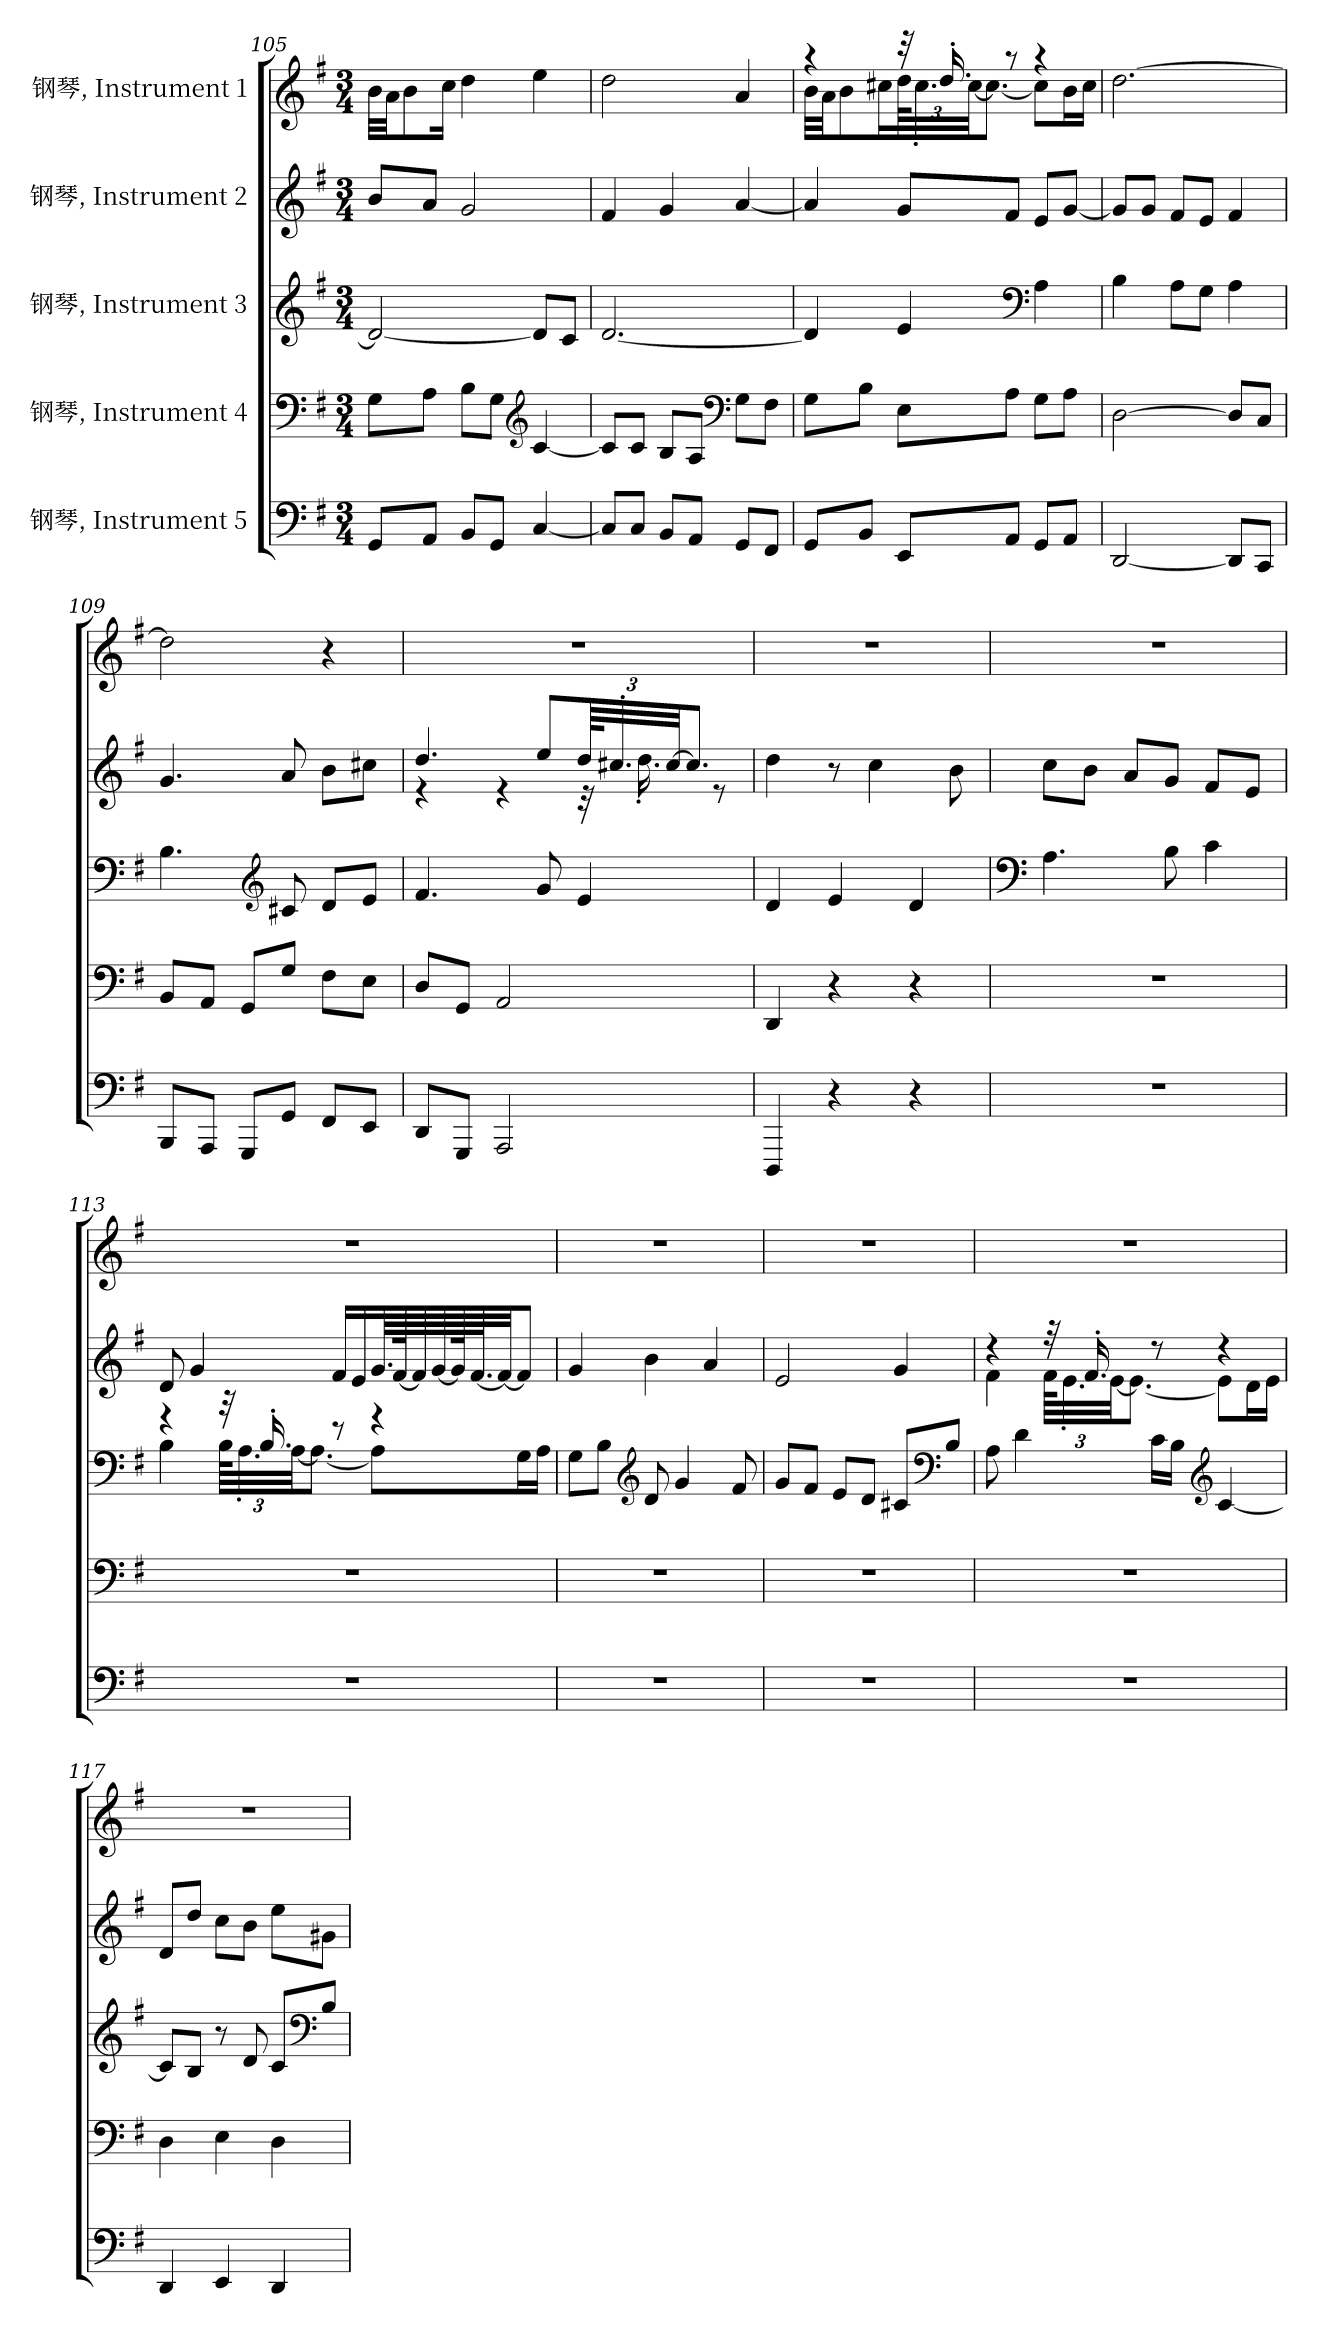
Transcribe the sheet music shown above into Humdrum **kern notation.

**kern	**kern	**kern	**kern	**kern
*part5	*part4	*part3	*part2	*part1
*staff5	*staff4	*staff3	*staff2	*staff1
*I"钢琴, Instrument 5	*I"钢琴, Instrument 4	*I"钢琴, Instrument 3	*I"钢琴, Instrument 2	*I"钢琴, Instrument 1
*clefF4	*clefF4	*clefG2	*clefG2	*clefG2
*k[f#]	*k[f#]	*k[f#]	*k[f#]	*k[f#]
*M3/4	*M3/4	*M3/4	*M3/4	*M3/4
=105	=105	=105	=105	=105
8GG/L	8G\L	2d/_	8b/L	32b\LLL
.	.	.	.	32a\JJ
.	.	.	.	8b\
8AA/J	8A\J	.	8a/J	.
.	.	.	.	16cc\Jk
8BB/L	8B\L	.	2g/	4dd\
8GG/J	8G\J	.	.	.
*	*clefG2	*	*	*
[4C/	[4c/	8d/L]	.	4ee\
.	.	8c/J	.	.
=106	=106	=106	=106	=106
8C/L]	8c/L]	[2.d/	4f#/	2dd\
8C/J	8c/J	.	.	.
8BB/L	8B/L	.	4g/	.
8AA/J	8A/J	.	.	.
*	*clefF4	*	*	*
8GG/L	8G\L	.	[4a/	4a/
8FF#/J	8F#\J	.	.	.
!!LO:LB:g=z
=107	=107	=107	=107	=107
*	*	*	*	*^
8GG/L	8G\L	4d/]	4a/]	4r	32b\LLL
.	.	.	.	.	32a\JJ
.	.	.	.	.	8b\
8BB/J	8B\J	.	.	.	.
.	.	.	.	.	16cc#X\L
*	*	*	*	*	*Xbrackettup
8EE/L	8E\L	4e/	8g/L	32r	96dd\KL
.	.	.	.	.	48.cc#'\
.	.	.	.	16.dd'/	.
.	.	.	.	.	[48cc#\JJ
.	.	.	.	.	8.cc#\J_
8AA/J	8A\J	.	8f#/J	8r	.
*	*	*clefF4	*	*	*
8GG/L	8G\L	4A\	8e/L	4r	8cc#\L]
8AA/J	8A\J	.	[8g/J	.	16b\L
.	.	.	.	.	16cc#\JJ
*	*	*	*	*v	*v
=108	=108	=108	=108	=108
[2DD/	[2D\	4B\	8g/L]	[2.dd\
.	.	.	8g/J	.
.	.	8A\L	8f#/L	.
.	.	8G\J	8e/J	.
8DD/L]	8D/L]	4A\	4f#/	.
8CC/J	8C/J	.	.	.
=109	=109	=109	=109	=109
8BBB/L	8BB/L	4.B\	4.g/	2dd\]
8AAA/J	8AA/J	.	.	.
8GGG/L	8GG/L	.	.	.
*	*	*clefG2	*	*
8GG/J	8G/J	8c#X/	8a/	.
8FF#/L	8F#\L	8d/L	8b\L	4r
8EE/J	8E\J	8e/J	8cc#X\J	.
!!LO:PB:g=z
=110	=110	=110	=110	=110
*	*	*	*^	*
8DD/L	8D/L	4.f#/	4.dd/	4r	2.r
8GGG/J	8GG/J	.	.	.	.
2AAA/	2AA/	.	.	4r	.
.	.	8g/	8ee/L	.	.
*	*	*	*Xbrackettup	*	*
.	.	4e/	96dd/KLL	32r	.
.	.	.	48.cc#X'/	.	.
.	.	.	.	16.dd'\	.
.	.	.	[48cc#/JJ	.	.
.	.	.	8.cc#/J]	.	.
.	.	.	.	8r	.
*	*	*	*v	*v	*
=111	=111	=111	=111	=111
4DDD/	4DD/	4d/	4dd\	2.r
4r	4r	4e/	8r	.
.	.	.	4cc\	.
4r	4r	4d/	.	.
.	.	.	8b\	.
=112	=112	=112	=112	=112
*	*	*clefF4	*	*
2.r	2.r	4.A\	8cc\L	2.r
.	.	.	8b\J	.
.	.	.	8a/L	.
.	.	8B\	8g/J	.
.	.	4c\	8f#/L	.
.	.	.	8e/J	.
!!LO:LB:g=z
=113	=113	=113	=113	=113
*	*	*^	*	*
2.r	2.r	4r	4B\	8d/	2.r
.	.	.	.	4g/	.
*	*	*	*Xbrackettup	*	*
.	.	32r	96B\KLLL	.	.
.	.	.	48.A'\	.	.
.	.	16.B'/	.	.	.
.	.	.	[48A\JJ	.	.
.	.	.	8.A\J_	.	.
.	.	8r	.	16f#/LL	.
.	.	.	.	16e/	.
.	.	4r	8A\L]	64.g/LL	.
.	.	.	.	[128f#/K	.
.	.	.	.	64f#/]	.
.	.	.	.	[64g/	.
.	.	.	.	128g/K]	.
.	.	.	.	[64.f#/J	.
.	.	.	.	32f#/JJ_	.
.	.	.	16G\L	8f#/J]	.
.	.	.	16A\JJ	.	.
*	*	*v	*v	*	*
=114	=114	=114	=114	=114
2.r	2.r	8G\L	4g/	2.r
.	.	8B\J	.	.
*	*	*clefG2	*	*
.	.	8d/	4b\	.
.	.	4g/	.	.
.	.	.	4a/	.
.	.	8f#/	.	.
=115	=115	=115	=115	=115
2.r	2.r	8g/L	2e/	2.r
.	.	8f#/J	.	.
.	.	8e/L	.	.
.	.	8d/J	.	.
.	.	8c#X/L	4g/	.
*	*	*clefF4	*	*
.	.	8B/J	.	.
!!LO:PB:g=z
=116	=116	=116	=116	=116
*	*	*	*^	*
2.r	2.r	8A\	4r	4f#\	2.r
.	.	4d\	.	.	.
.	.	.	32r	96f#\KLLL	.
.	.	.	.	48.e'\	.
.	.	.	16.f#'/	.	.
.	.	.	.	[48e\JJ	.
.	.	.	.	8.e\J_	.
.	.	16c\LL	8r	.	.
.	.	16B\JJ	.	.	.
*	*	*clefG2	*	*	*
.	.	[4c/	4r	8e\L]	.
.	.	.	.	16d\L	.
.	.	.	.	16e\JJ	.
*	*	*	*v	*v	*
=117	=117	=117	=117	=117
4DD/	4D\	8c/L]	8d/L	2.r
.	.	8B/J	8dd/J	.
4EE/	4E\	8r	8cc\L	.
.	.	8d/	8b\J	.
4DD/	4D\	8c/L	8ee\L	.
*	*	*clefF4	*	*
.	.	8B/J	8g#X\J	.
=	=	=	=	=
*-	*-	*-	*-	*-
